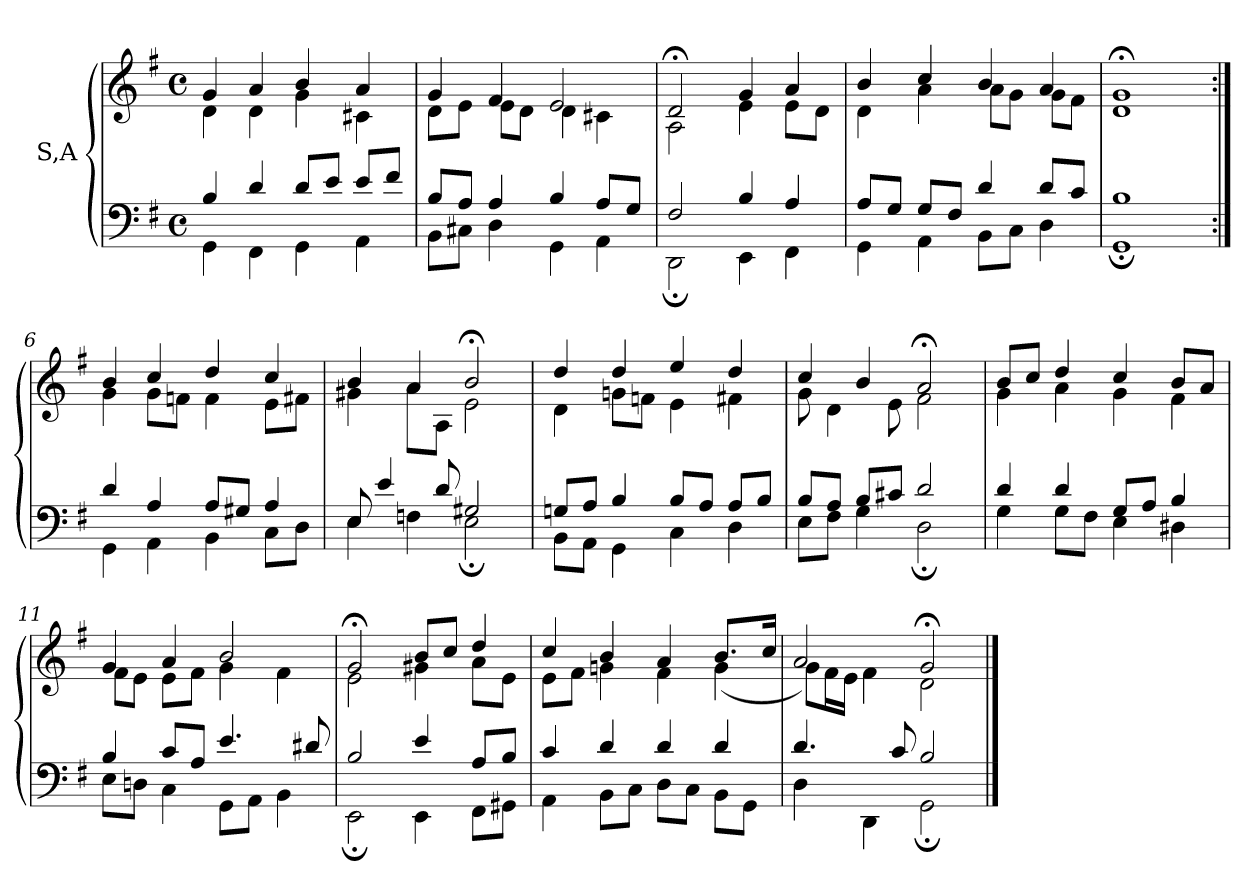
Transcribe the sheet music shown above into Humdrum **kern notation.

**kern	**kern
*part1	*part1
*staff2	*staff1
*I"S,A	*
!!LO:PB:g=z
*clefF4	*clefG2
*k[f#]	*k[f#]
*M4/4	*M4/4
*met(c)	*met(c)
=1	=1
*^	*^
4B	4GG	4g	4d
4d	4FF#	4a	4d
8dL	4GG	4b	4g
8eJ	.	.	.
8eL	4AA	4a	4c#X
8f#J	.	.	.
=2	=2	=2	=2
8BL	8BBL	4g	8dL
8AJ	8C#XJ	.	8eJ
4A	4D	4f#	8eL
.	.	.	8dJ
4B	4GG	2e	4d
8AL	4AA	.	4c#X
8GJ	.	.	.
=3	=3	=3	=3
2F#	2DD;	2d;<	2A
4B	4EE	4g	4e
4A	4FF#	4a	8eL
.	.	.	8dJ
=4	=4	=4	=4
8AL	4GG	4b	4d
8GJ	.	.	.
8GL	4AA	4cc	4a
8F#J	.	.	.
4d	8BBL	4b	8aL
.	8CJ	.	8gJ
8dL	4D	4a	8gL
8cJ	.	.	8f#J
=5	=5	=5	=5
1B	1GG;	1g;<	1d
!!LO:LB:g=z	!!
=6:|!	=6:|!	=6:|!	=6:|!
4d	4GG	4b	4g
4A	4AA	4cc	8gL
.	.	.	8fnJ
8AL	4BB	4dd	4f
8G#XJ	.	.	.
4A	8CL	4cc	8eL
.	8DJ	.	8f#XJ
=7	=7	=7	=7
8E	4E	4b	4g#X
4e	.	.	.
.	4Fn	4a	8aL
8d	.	.	8AJ
2G#X	2E;	2b;<	2e
=8	=8	=8	=8
8GnL	8BBL	4dd	4d
8AJ	8AAJ	.	.
4B	4GG	4dd	8gnL
.	.	.	8fnJ
8BL	4C	4ee	4e
8AJ	.	.	.
8AL	4D	4dd	4f#X
8BJ	.	.	.
=9	=9	=9	=9
8BL	8EL	4cc	8g
8AJ	8F#J	.	4d
8BL	4G	4b	.
8c#XJ	.	.	8e
2d	2D;	2a;<	2f#
=10	=10	=10	=10
4d	4G	8bL	4g
.	.	8ccJ	.
4d	8GL	4dd	4a
.	8F#J	.	.
8GL	4E	4cc	4g
8AJ	.	.	.
4B	4D#X	8bL	4f#
.	.	8aJ	.
!!LO:LB:g=z	!!
=11	=11	=11	=11
4B	8EL	4g	8f#L
.	8DnJ	.	8eJ
8cL	4C	4a	8eL
8AJ	.	.	8f#J
4.e	8GGL	2b	4g
.	8AAJ	.	.
.	4BB	.	4f#
8d#X	.	.	.
=12	=12	=12	=12
2B	2EE;	2g;<	2e
4e	4EE	8bL	4g#X
.	.	8ccJ	.
8AL	8FF#L	4dd	8aL
8BJ	8GG#XJ	.	8eJ
=13	=13	=13	=13
4c	4AA	4cc	8eL
.	.	.	8f#J
4d	8BBL	4b	4gn
.	8CJ	.	.
4d	8DL	4a	4f#
.	8CJ	.	.
4d	8BBL	8.bL	(<4g
.	8GGJ	.	.
.	.	16ccJk	.
=14	=14	=14	=14
4.d	4D	2a	8gL)
.	.	.	16f#L
.	.	.	16eJJ
.	4DD	.	4f#
8c	.	.	.
2B	2GG;	2g;<	2d
*v	*v	*	*
*	*v	*v
==	==
*-	*-
